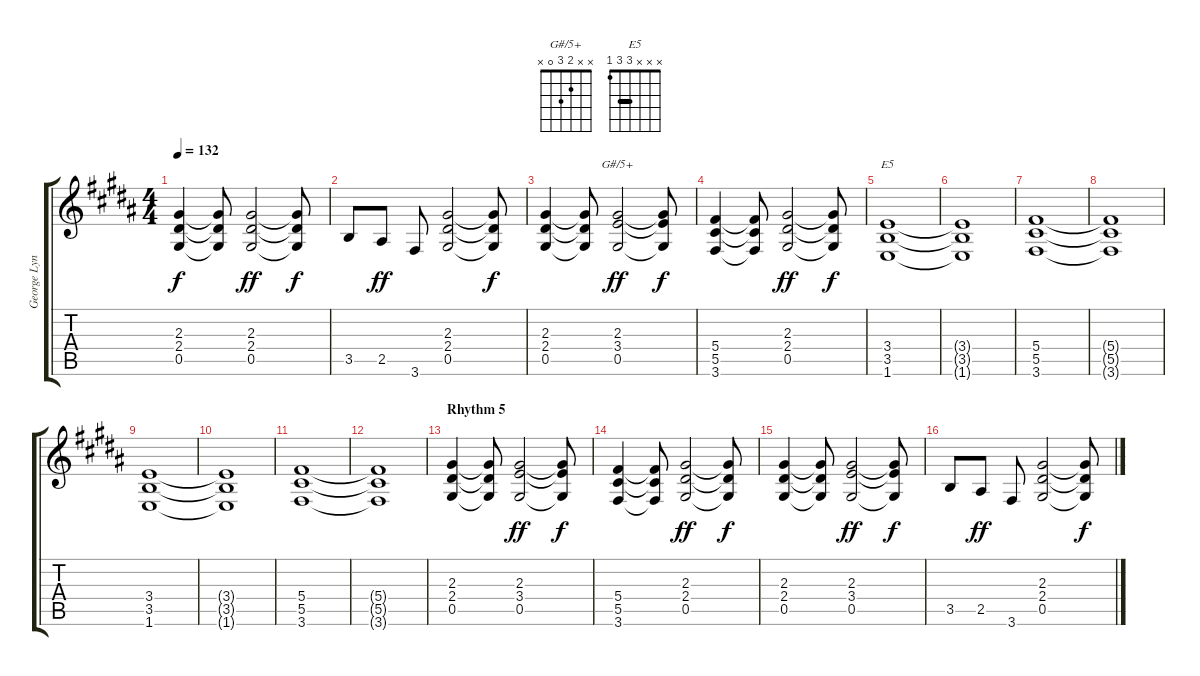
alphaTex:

\track ("George Lynch Rhythm" "George Lyn") {instrument distortionguitar}
\staff {score tabs}
\tuning (Eb4 Bb3 Gb3 Db3 Ab2 Eb2) {hide}
\chord ("G#/5+" x x 2 3 0 x)
\chord ("E5" x x x 3 3 1) {barre 3}
\ts (4 4)
\tempo 132
\clef g2
\ks g#minor
(2.3 2.4 0.5).4{dy f} (2.3{t} 2.4{t} 0.5{t}).8 (2.3 2.4 0.5).2{dy ff} (2.3{t} 2.4{t} 0.5{t}).8{dy f} |
3.5.8 2.5.8{dy ff} 3.6.8 (2.3 2.4 0.5).2 (2.3{t} 2.4{t} 0.5{t}).8{dy f} |
(2.3 2.4 0.5).4 (2.3{t} 2.4{t} 0.5{t}).8 (2.3 3.4 0.5).2{ch "G#/5+" dy ff} (2.3{t} 3.4{t} 0.5{t}).8{dy f} |
(5.4 5.5 3.6).4 (5.4{t} 5.5{t} 3.6{t}).8 (2.3 2.4 0.5).2{dy ff} (2.3{t} 2.4{t} 0.5{t}).8{dy f} |
(3.4 3.5 1.6).1{ch "E5"} |
(3.4{t} 3.5{t} 1.6{t}).1 |
(5.4 5.5 3.6).1 |
(5.4{t} 5.5{t} 3.6{t}).1 |
(3.4 3.5 1.6).1 |
(3.4{t} 3.5{t} 1.6{t}).1 |
(5.4 5.5 3.6).1 |
(5.4{t} 5.5{t} 3.6{t}).1 |
\section ("" "Rhythm 5")
(2.3 2.4 0.5).4 (2.3{t} 2.4{t} 0.5{t}).8 (2.3 3.4 0.5).2{dy ff} (2.3{t} 3.4{t} 0.5{t}).8{dy f} |
(5.4 5.5 3.6).4 (5.4{t} 5.5{t} 3.6{t}).8 (2.3 2.4 0.5).2{dy ff} (2.3{t} 2.4{t} 0.5{t}).8{dy f} |
(2.3 2.4 0.5).4 (2.3{t} 2.4{t} 0.5{t}).8 (2.3 3.4 0.5).2{dy ff} (2.3{t} 3.4{t} 0.5{t}).8{dy f} |
3.5.8 2.5.8{dy ff} 3.6.8 (2.3 2.4 0.5).2 (2.3{t} 2.4{t} 0.5{t}).8{dy f}
